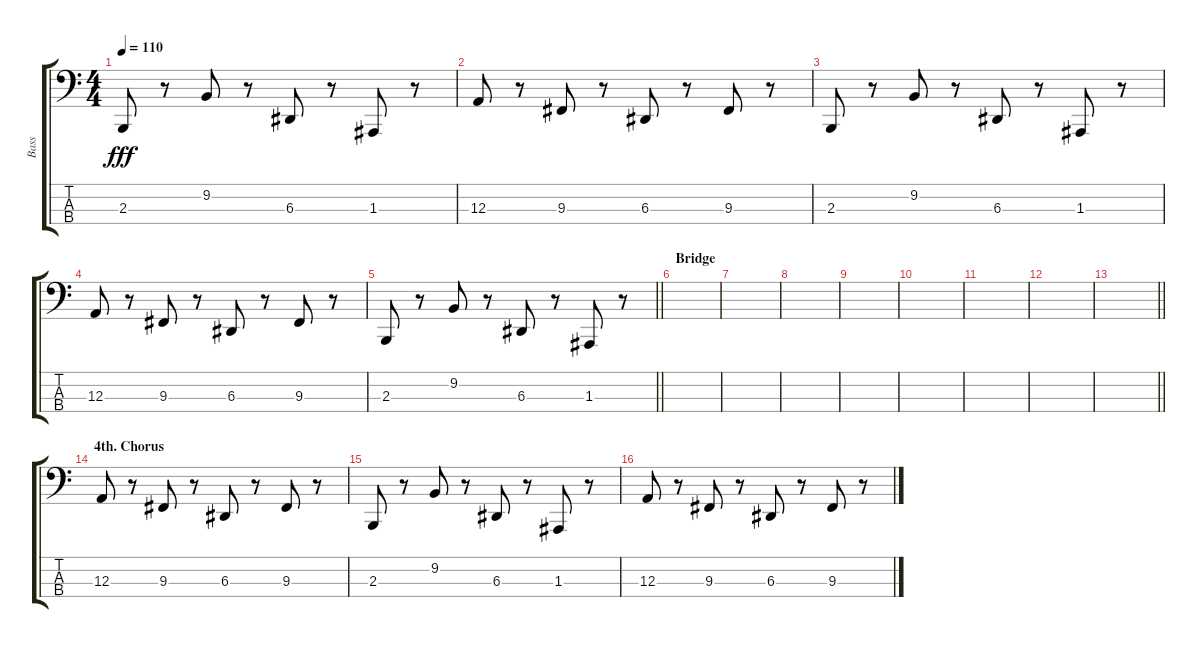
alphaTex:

\track ("Bass" "Bass") {instrument electricbasspick}
\staff {score tabs}
\tuning (G1 D1 A0 E0) {hide}
\ts (4 4)
\tempo 110
\clef f4
\ks c
2.3.8{dy fff} r.8 9.2.8 r.8 6.3.8 r.8 1.3.8 r.8 |
12.3.8 r.8 9.3.8 r.8 6.3.8 r.8 9.3.8 r.8 |
2.3.8 r.8 9.2.8 r.8 6.3.8 r.8 1.3.8 r.8 |
12.3.8 r.8 9.3.8 r.8 6.3.8 r.8 9.3.8 r.8 |
\barLineRight lightlight
2.3.8 r.8 9.2.8 r.8 6.3.8 r.8 1.3.8 r.8 |
\section ("" "Bridge")
|
|
|
|
|
|
|
\barLineRight lightlight
|
\section ("" "4th. Chorus")
12.3.8 r.8 9.3.8 r.8 6.3.8 r.8 9.3.8 r.8 |
2.3.8 r.8 9.2.8 r.8 6.3.8 r.8 1.3.8 r.8 |
12.3.8 r.8 9.3.8 r.8 6.3.8 r.8 9.3.8 r.8
